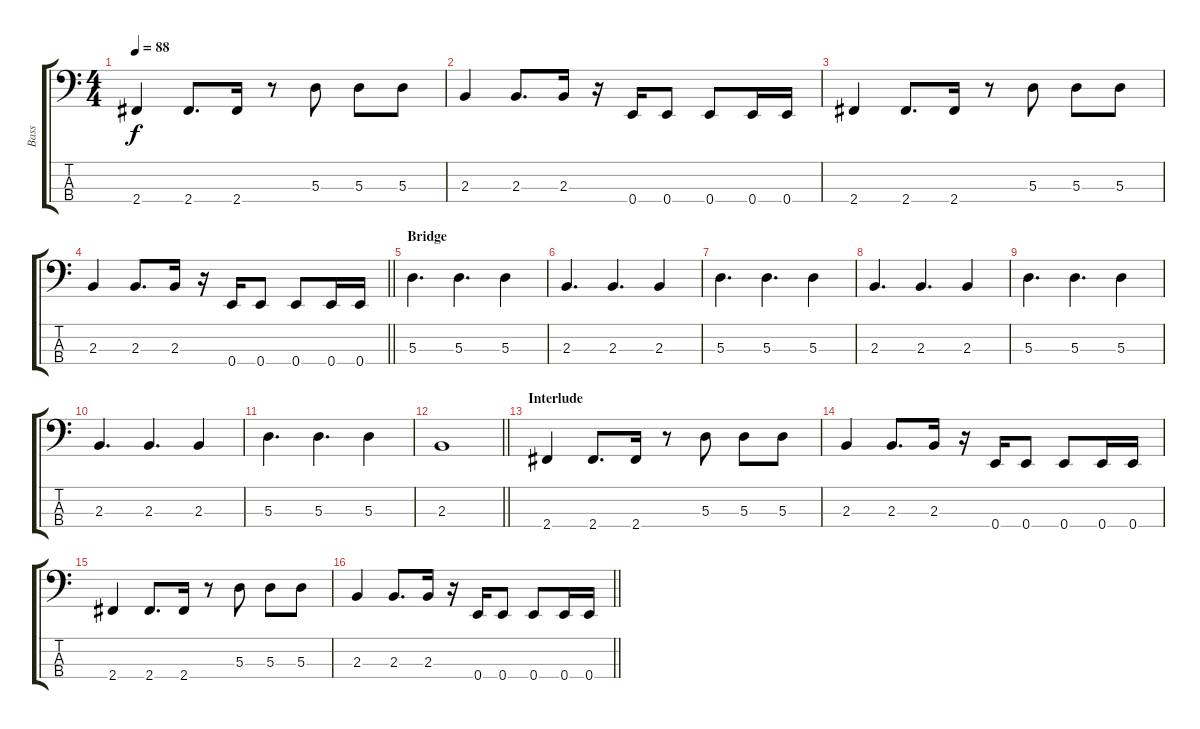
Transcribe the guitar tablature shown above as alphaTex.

\track ("Bass" "Bass") {instrument electricbassfinger}
\staff {score tabs}
\tuning (G2 D2 A1 E1) {hide}
\ts (4 4)
\tempo 88
\clef f4
\ks c
2.4.4{dy f} 2.4.8{d} 2.4.16 r.8 5.3.8 5.3.8 5.3.8 |
2.3.4 2.3.8{d} 2.3.16 r.16 0.4.16 0.4.8 0.4.8 0.4.16 0.4.16 |
2.4.4 2.4.8{d} 2.4.16 r.8 5.3.8 5.3.8 5.3.8 |
\barLineRight lightlight
2.3.4 2.3.8{d} 2.3.16 r.16 0.4.16 0.4.8 0.4.8 0.4.16 0.4.16 |
\section ("" "Bridge")
5.3.4{d} 5.3.4{d} 5.3.4 |
2.3.4{d} 2.3.4{d} 2.3.4 |
5.3.4{d} 5.3.4{d} 5.3.4 |
2.3.4{d} 2.3.4{d} 2.3.4 |
5.3.4{d} 5.3.4{d} 5.3.4 |
2.3.4{d} 2.3.4{d} 2.3.4 |
5.3.4{d} 5.3.4{d} 5.3.4 |
\barLineRight lightlight
2.3.1 |
\section ("" "Interlude")
2.4.4 2.4.8{d} 2.4.16 r.8 5.3.8 5.3.8 5.3.8 |
2.3.4 2.3.8{d} 2.3.16 r.16 0.4.16 0.4.8 0.4.8 0.4.16 0.4.16 |
2.4.4 2.4.8{d} 2.4.16 r.8 5.3.8 5.3.8 5.3.8 |
\barLineRight lightlight
2.3.4 2.3.8{d} 2.3.16 r.16 0.4.16 0.4.8 0.4.8 0.4.16 0.4.16
